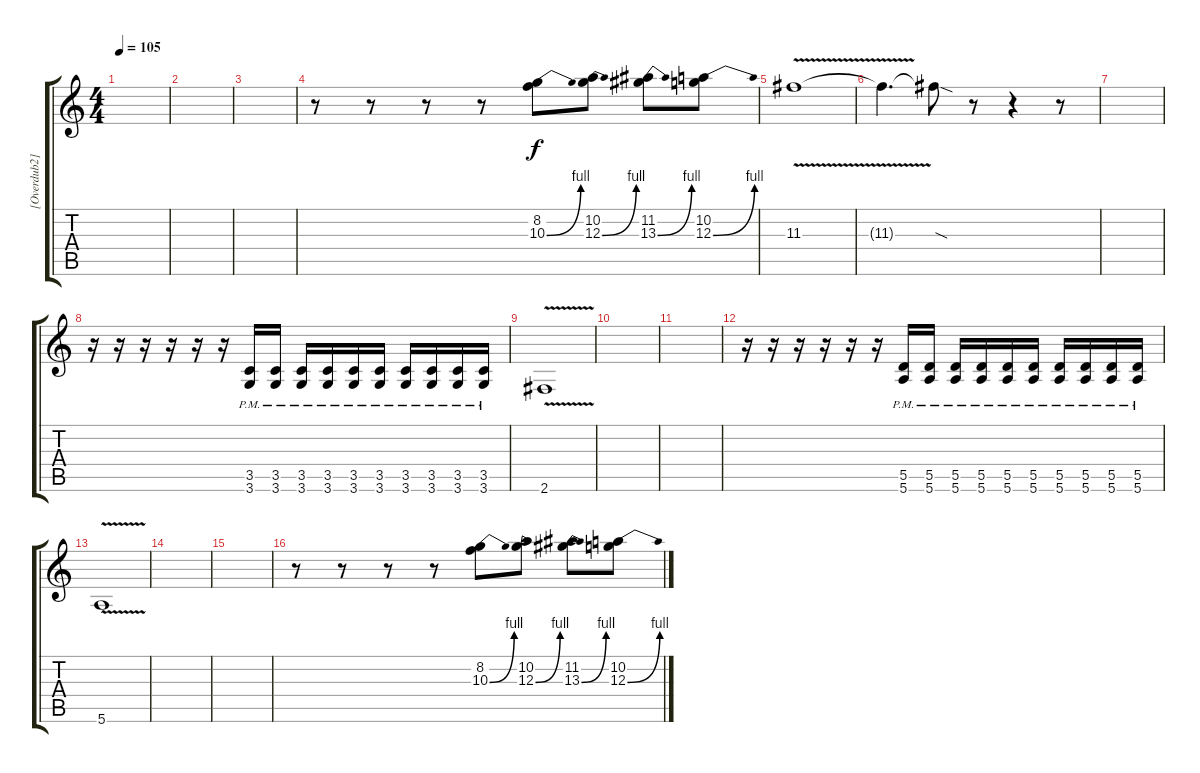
\track ("[Overdub2]" "[Overdub2]") {instrument distortionguitar}
\staff {score tabs}
\tuning (E4 B3 G3 D3 A2 E2) {hide}
\ts (4 4)
\tempo 105
\clef g2
\ks c
|
|
|
r.8 r.8 r.8 r.8 (8.2 10.3{be (bend 0 0 60 4)}).8 (10.2 12.3{be (bend 0 0 60 4)}).8 (11.2 13.3{be (bend 0 0 60 4)}).8 (10.2 12.3{be (bend 0 0 60 4)}).8 |
11.3{v}.1 |
11.3{t}.4{d} 11.3{sod t}.8 r.8 r.4 r.8 |
|
r.16 r.16 r.16 r.16 r.16 r.16 (3.5{pm} 3.6{pm}).16 (3.5{pm} 3.6{pm}).16 (3.5{pm} 3.6{pm}).16 (3.5{pm} 3.6{pm}).16 (3.5{pm} 3.6{pm}).16 (3.5{pm} 3.6{pm}).16 (3.5{pm} 3.6{pm}).16 (3.5{pm} 3.6{pm}).16 (3.5{pm} 3.6{pm}).16 (3.5{pm} 3.6{pm}).16 |
2.6{v}.1 |
|
|
r.16 r.16 r.16 r.16 r.16 r.16 (5.5{pm} 5.6{pm}).16 (5.5{pm} 5.6{pm}).16 (5.5{pm} 5.6{pm}).16 (5.5{pm} 5.6{pm}).16 (5.5{pm} 5.6{pm}).16 (5.5{pm} 5.6{pm}).16 (5.5{pm} 5.6{pm}).16 (5.5{pm} 5.6{pm}).16 (5.5{pm} 5.6{pm}).16 (5.5{pm} 5.6{pm}).16 |
5.6{v}.1 |
|
|
r.8 r.8 r.8 r.8 (8.2 10.3{be (bend 0 0 60 4)}).8 (10.2 12.3{be (bend 0 0 60 4)}).8 (11.2 13.3{be (bend 0 0 60 4)}).8 (10.2 12.3{be (bend 0 0 60 4)}).8
